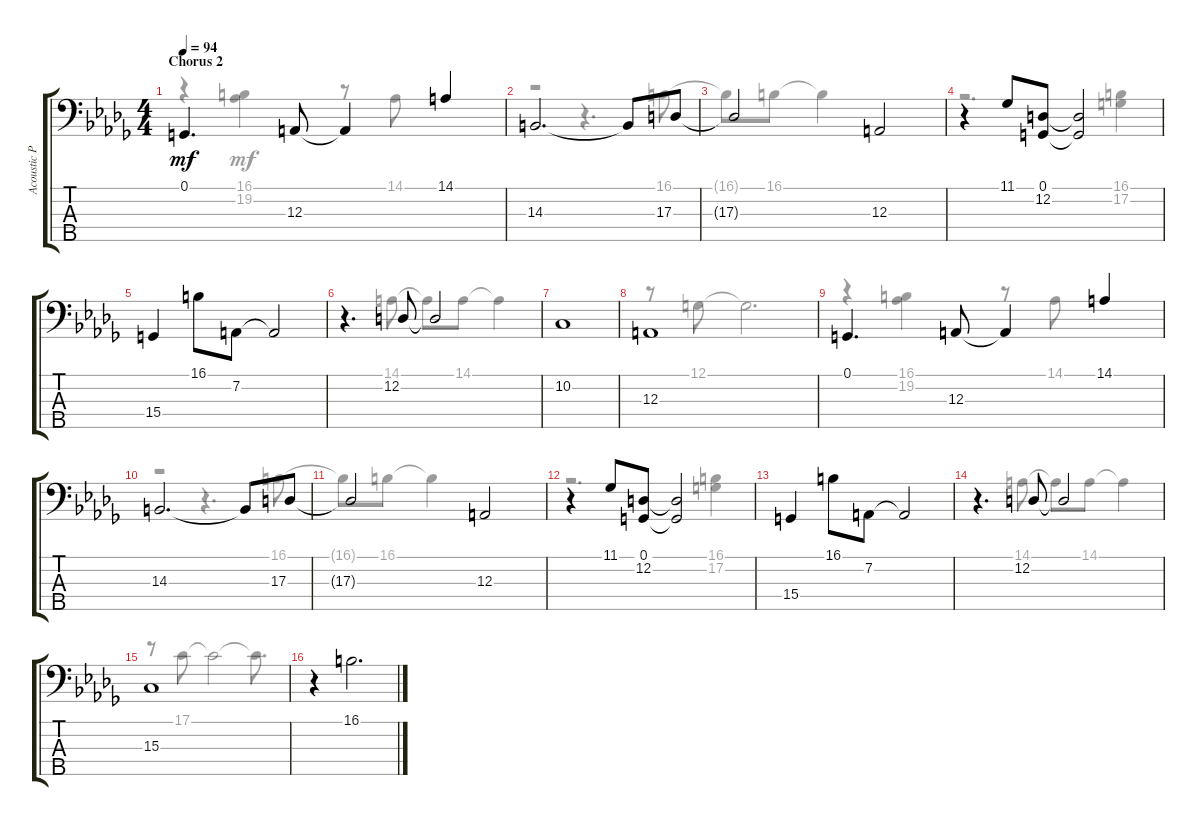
\track ("Acoustic Piano (Staff 2)" "Acoustic P") {instrument acousticgrandpiano}
\staff {score tabs}
\tuning (G2 D2 A1 E1 B0) {hide}
\voice
\ts (4 4)
\section ("" "Chorus 2")
\tempo 94
\clef f4
\ks bbminor
0.1.4{d dy mf} 12.3.8 12.3{t}.4 14.1.4 |
14.3.2{d} 14.3{t}.8 17.3.8 |
17.3{t}.2 12.3.2 |
r.4 11.1.8 (0.1 12.2).8 (0.1{t} 12.2{t}).2 |
15.4.4 16.1.8 7.2.8 7.2{t}.2 |
r.4{d} 12.2.8 12.2{t}.2 |
10.2.1 |
12.3.1 |
0.1.4{d} 12.3.8 12.3{t}.4 14.1.4 |
14.3.2{d} 14.3{t}.8 17.3.8 |
17.3{t}.2 12.3.2 |
r.4 11.1.8 (0.1 12.2).8 (0.1{t} 12.2{t}).2 |
15.4.4 16.1.8 7.2.8 7.2{t}.2 |
r.4{d} 12.2.8 12.2{t}.2 |
15.3.1 |
r.4 16.1.2{d}
\voice
\clef f4
\ottava regular
\simile none
\ks bbminor
r.4{dy mf} (16.1 19.2).4 r.8 14.1.8 |
r.2 r.4{d} 16.1.8 |
16.1{t}.8 16.1.8 16.1{t}.4 |
r.2{d} (16.1 17.2).4 |
|
r.4{d} 14.1.8 14.1{t}.8 14.1.8 14.1{t}.4 |
|
r.8 12.1.8 12.1{t}.2{d} |
r.4 (16.1 19.2).4 r.8 14.1.8 |
r.2 r.4{d} 16.1.8 |
16.1{t}.8 16.1.8 16.1{t}.4 |
r.2{d} (16.1 17.2).4 |
|
r.4{d} 14.1.8 14.1{t}.8 14.1.8 14.1{t}.4 |
r.8 17.1.8 17.1{t}.2 17.1{t}.8{d} |
